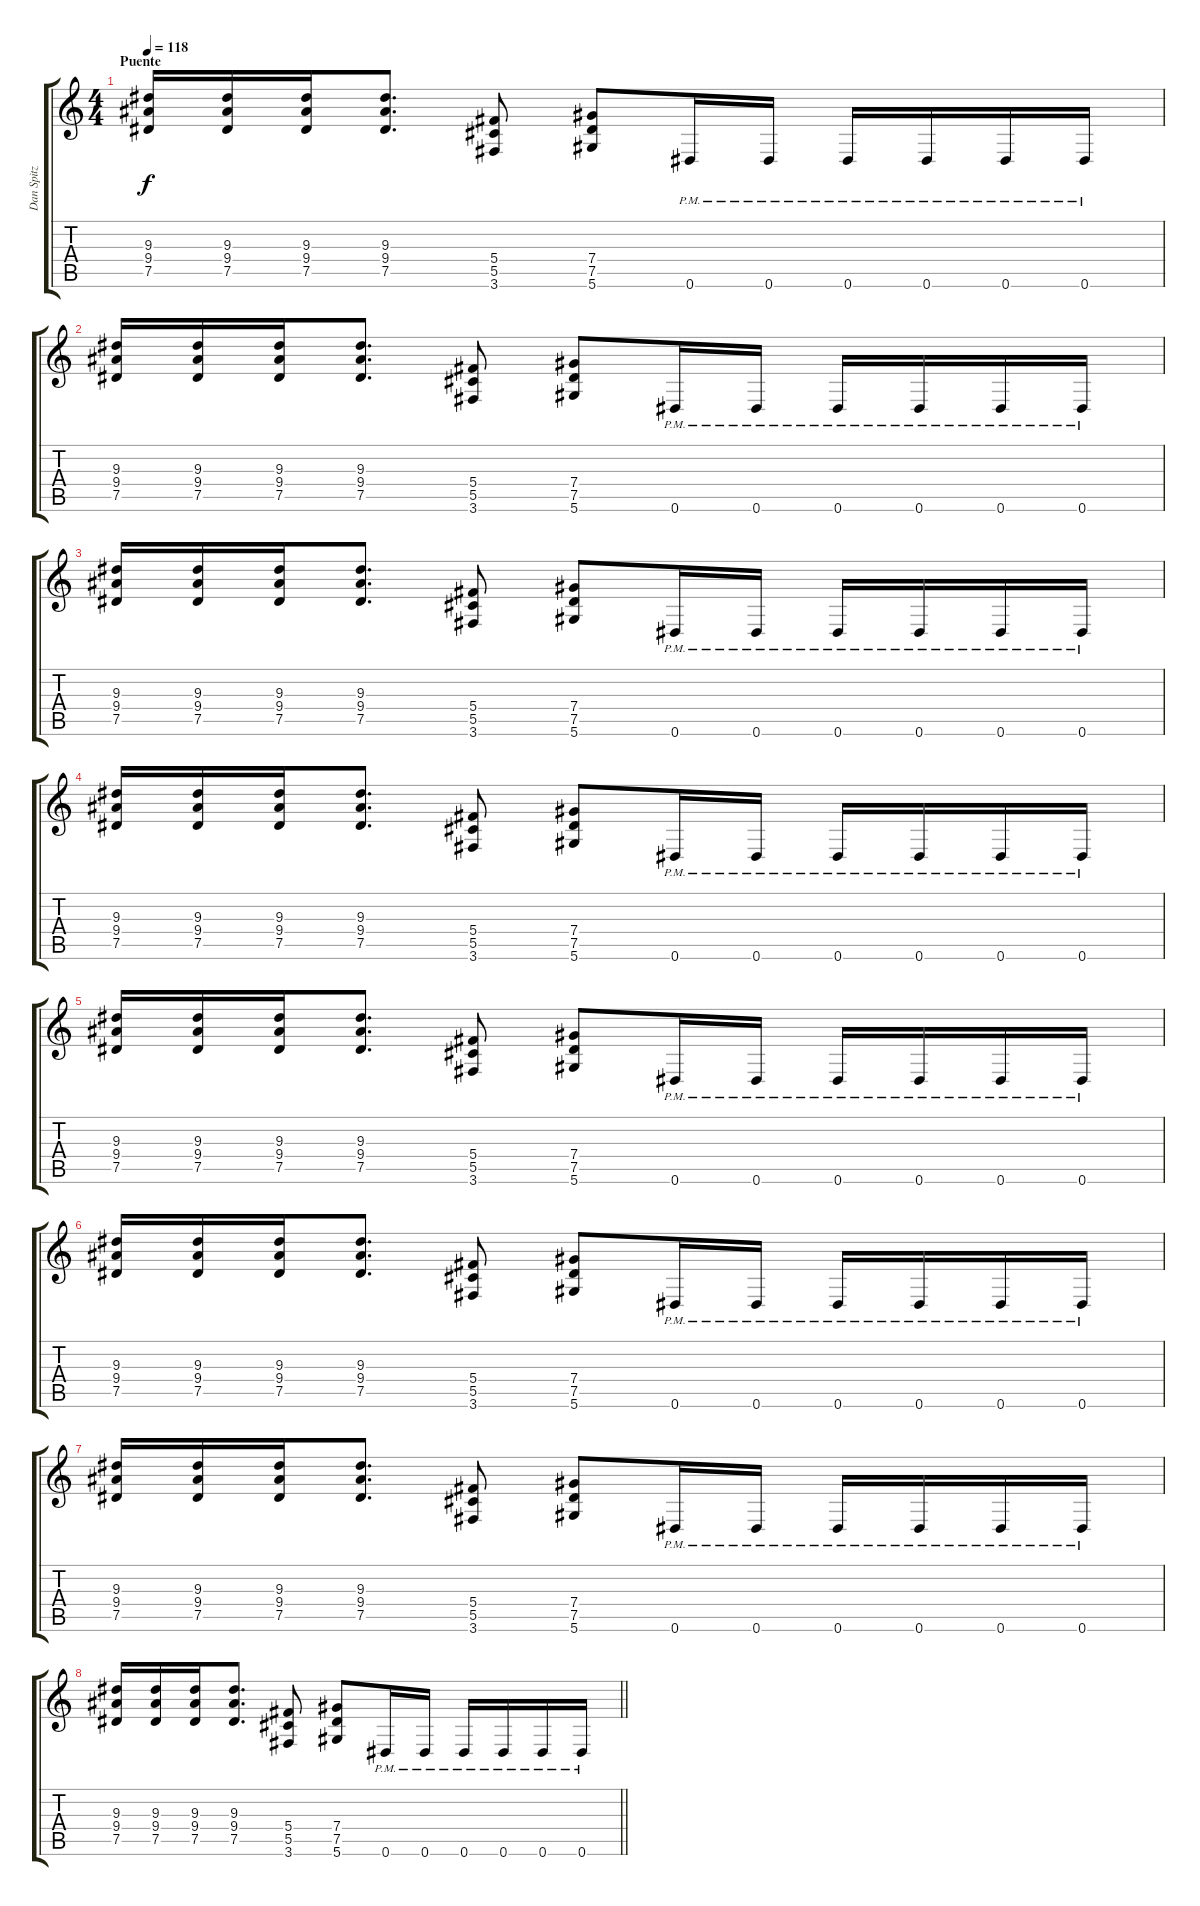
\track ("Dan Spitz" "Dan Spitz") {instrument distortionguitar}
\staff {score tabs}
\tuning (Eb4 Bb3 Gb3 Db3 Ab2 Eb2) {hide}
\ts (4 4)
\section ("" "Puente")
\tempo 118
\clef g2
\ks c
(9.3 9.4 7.5).16{dy f} (9.3 9.4 7.5).16 (9.3 9.4 7.5).16 (9.3 9.4 7.5).8{d} (5.4 5.5 3.6).8 (7.4 7.5 5.6).8 0.6{pm}.16 0.6{pm}.16 0.6{pm}.16 0.6{pm}.16 0.6{pm}.16 0.6{pm}.16 |
(9.3 9.4 7.5).16 (9.3 9.4 7.5).16 (9.3 9.4 7.5).16 (9.3 9.4 7.5).8{d} (5.4 5.5 3.6).8 (7.4 7.5 5.6).8 0.6{pm}.16 0.6{pm}.16 0.6{pm}.16 0.6{pm}.16 0.6{pm}.16 0.6{pm}.16 |
(9.3 9.4 7.5).16 (9.3 9.4 7.5).16 (9.3 9.4 7.5).16 (9.3 9.4 7.5).8{d} (5.4 5.5 3.6).8 (7.4 7.5 5.6).8 0.6{pm}.16 0.6{pm}.16 0.6{pm}.16 0.6{pm}.16 0.6{pm}.16 0.6{pm}.16 |
(9.3 9.4 7.5).16 (9.3 9.4 7.5).16 (9.3 9.4 7.5).16 (9.3 9.4 7.5).8{d} (5.4 5.5 3.6).8 (7.4 7.5 5.6).8 0.6{pm}.16 0.6{pm}.16 0.6{pm}.16 0.6{pm}.16 0.6{pm}.16 0.6{pm}.16 |
(9.3 9.4 7.5).16 (9.3 9.4 7.5).16 (9.3 9.4 7.5).16 (9.3 9.4 7.5).8{d} (5.4 5.5 3.6).8 (7.4 7.5 5.6).8 0.6{pm}.16 0.6{pm}.16 0.6{pm}.16 0.6{pm}.16 0.6{pm}.16 0.6{pm}.16 |
(9.3 9.4 7.5).16 (9.3 9.4 7.5).16 (9.3 9.4 7.5).16 (9.3 9.4 7.5).8{d} (5.4 5.5 3.6).8 (7.4 7.5 5.6).8 0.6{pm}.16 0.6{pm}.16 0.6{pm}.16 0.6{pm}.16 0.6{pm}.16 0.6{pm}.16 |
(9.3 9.4 7.5).16 (9.3 9.4 7.5).16 (9.3 9.4 7.5).16 (9.3 9.4 7.5).8{d} (5.4 5.5 3.6).8 (7.4 7.5 5.6).8 0.6{pm}.16 0.6{pm}.16 0.6{pm}.16 0.6{pm}.16 0.6{pm}.16 0.6{pm}.16 |
\barLineRight lightlight
(9.3 9.4 7.5).16 (9.3 9.4 7.5).16 (9.3 9.4 7.5).16 (9.3 9.4 7.5).8{d} (5.4 5.5 3.6).8 (7.4 7.5 5.6).8 0.6{pm}.16 0.6{pm}.16 0.6{pm}.16 0.6{pm}.16 0.6{pm}.16 0.6{pm}.16
